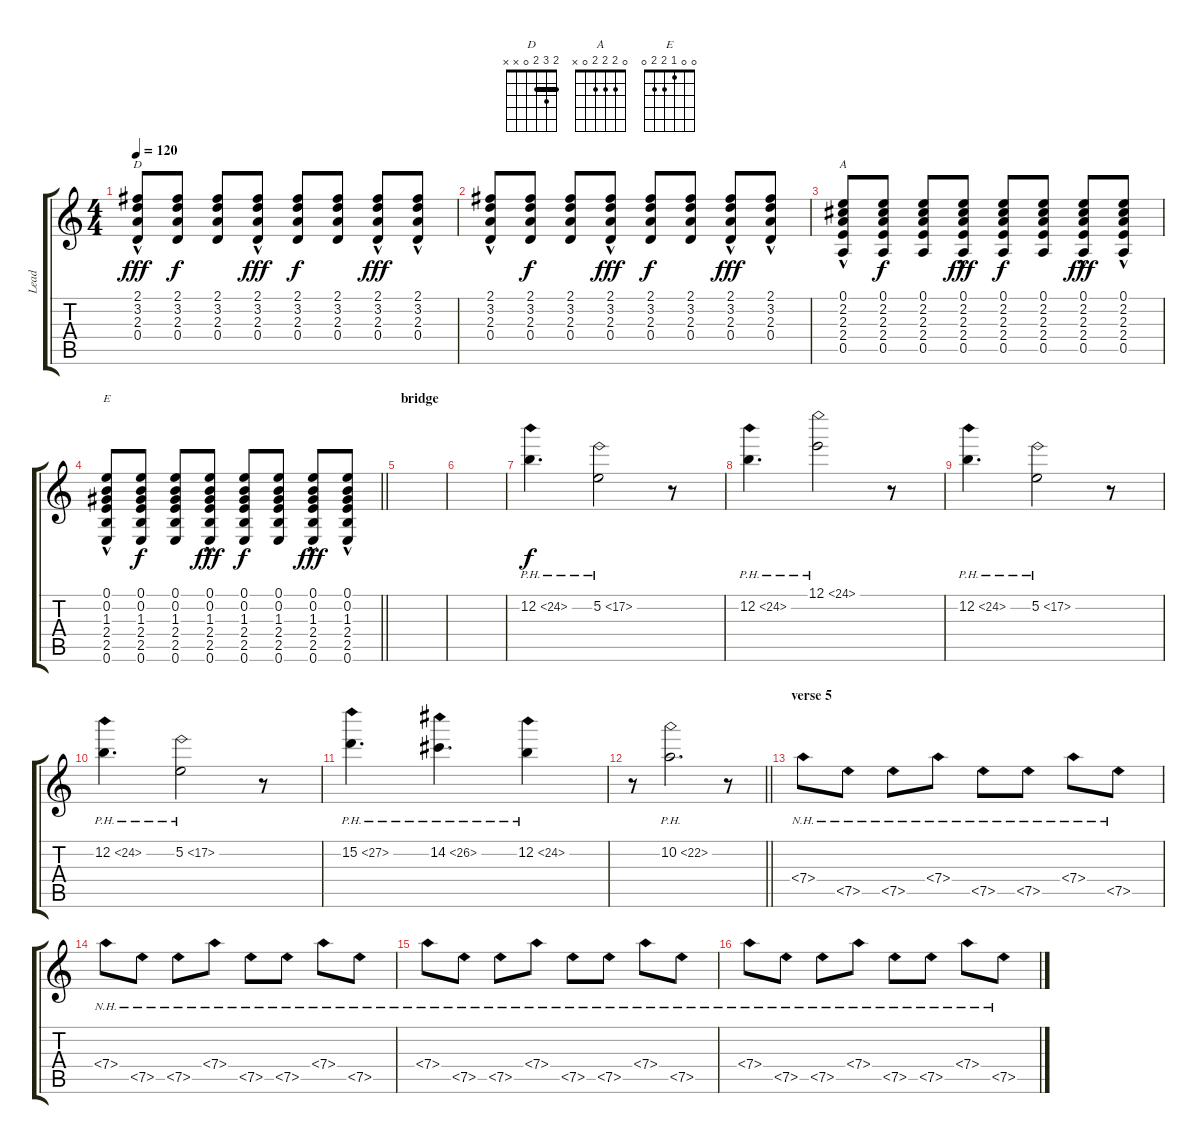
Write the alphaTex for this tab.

\track ("Lead" "Lead") {instrument electricguitarclean}
\staff {score tabs}
\tuning (E4 B3 G3 D3 A2 E2) {hide}
\chord ("D" 2 3 2 0 x x) {barre 2}
\chord ("A" 0 2 2 2 0 x)
\chord ("E" 0 0 1 2 2 0)
\ts (4 4)
\tempo 120
\clef g2
\ks c
(2.1{hac} 3.2{hac} 2.3{hac} 0.4{hac}).8{ch "D" dy fff} (2.1 3.2 2.3 0.4).8{dy f} (2.1 3.2 2.3 0.4).8 (2.1{hac} 3.2{hac} 2.3{hac} 0.4{hac}).8{dy fff} (2.1 3.2 2.3 0.4).8{dy f} (2.1 3.2 2.3 0.4).8 (2.1{hac} 3.2{hac} 2.3{hac} 0.4{hac}).8{dy fff} (2.1{hac} 3.2{hac} 2.3{hac} 0.4{hac}).8 |
(2.1{hac} 3.2{hac} 2.3{hac} 0.4{hac}).8 (2.1 3.2 2.3 0.4).8{dy f} (2.1 3.2 2.3 0.4).8 (2.1{hac} 3.2{hac} 2.3{hac} 0.4{hac}).8{dy fff} (2.1 3.2 2.3 0.4).8{dy f} (2.1 3.2 2.3 0.4).8 (2.1{hac} 3.2{hac} 2.3{hac} 0.4{hac}).8{dy fff} (2.1{hac} 3.2{hac} 2.3{hac} 0.4{hac}).8 |
(0.1{hac} 2.2{hac} 2.3{hac} 2.4{hac} 0.5{hac}).8{ch "A"} (0.1 2.2 2.3 2.4 0.5).8{dy f} (0.1 2.2 2.3 2.4 0.5).8 (0.1{hac} 2.2{hac} 2.3{hac} 2.4{hac} 0.5{hac}).8{dy fff} (0.1 2.2 2.3 2.4 0.5).8{dy f} (0.1 2.2 2.3 2.4 0.5).8 (0.1{hac} 2.2{hac} 2.3{hac} 2.4{hac} 0.5{hac}).8{dy fff} (0.1{hac} 2.2{hac} 2.3{hac} 2.4{hac} 0.5{hac}).8 |
\barLineRight lightlight
(0.1{hac} 0.2{hac} 1.3{hac} 2.4{hac} 2.5{hac} 0.6{hac}).8{ch "E"} (0.1 0.2 1.3 2.4 2.5 0.6).8{dy f} (0.1 0.2 1.3 2.4 2.5 0.6).8 (0.1{hac} 0.2{hac} 1.3{hac} 2.4{hac} 2.5{hac} 0.6{hac}).8{dy fff} (0.1 0.2 1.3 2.4 2.5 0.6).8{dy f} (0.1 0.2 1.3 2.4 2.5 0.6).8 (0.1{hac} 0.2{hac} 1.3{hac} 2.4{hac} 2.5{hac} 0.6{hac}).8{dy fff} (0.1{hac} 0.2{hac} 1.3{hac} 2.4{hac} 2.5{hac} 0.6{hac}).8 |
\section ("" "bridge")
|
|
12.2{ph 12}.4{d dy f} 5.2{ph 12}.2 r.8 |
12.2{ph 12}.4{d} 12.1{ph 12}.2 r.8 |
12.2{ph 12}.4{d} 5.2{ph 12}.2 r.8 |
12.2{ph 12}.4{d} 5.2{ph 12}.2 r.8 |
15.2{ph 12}.4{d} 14.2{ph 12}.4{d} 12.2{ph 12}.4 |
\barLineRight lightlight
r.8 10.2{ph 12}.2{d} r.8 |
\section ("" "verse 5")
7.4{nh}.8 7.5{nh}.8 7.5{nh}.8 7.4{nh}.8 7.5{nh}.8 7.5{nh}.8 7.4{nh}.8 7.5{nh}.8 |
7.4{nh}.8 7.5{nh}.8 7.5{nh}.8 7.4{nh}.8 7.5{nh}.8 7.5{nh}.8 7.4{nh}.8 7.5{nh}.8 |
7.4{nh}.8 7.5{nh}.8 7.5{nh}.8 7.4{nh}.8 7.5{nh}.8 7.5{nh}.8 7.4{nh}.8 7.5{nh}.8 |
7.4{nh}.8 7.5{nh}.8 7.5{nh}.8 7.4{nh}.8 7.5{nh}.8 7.5{nh}.8 7.4{nh}.8 7.5{nh}.8
